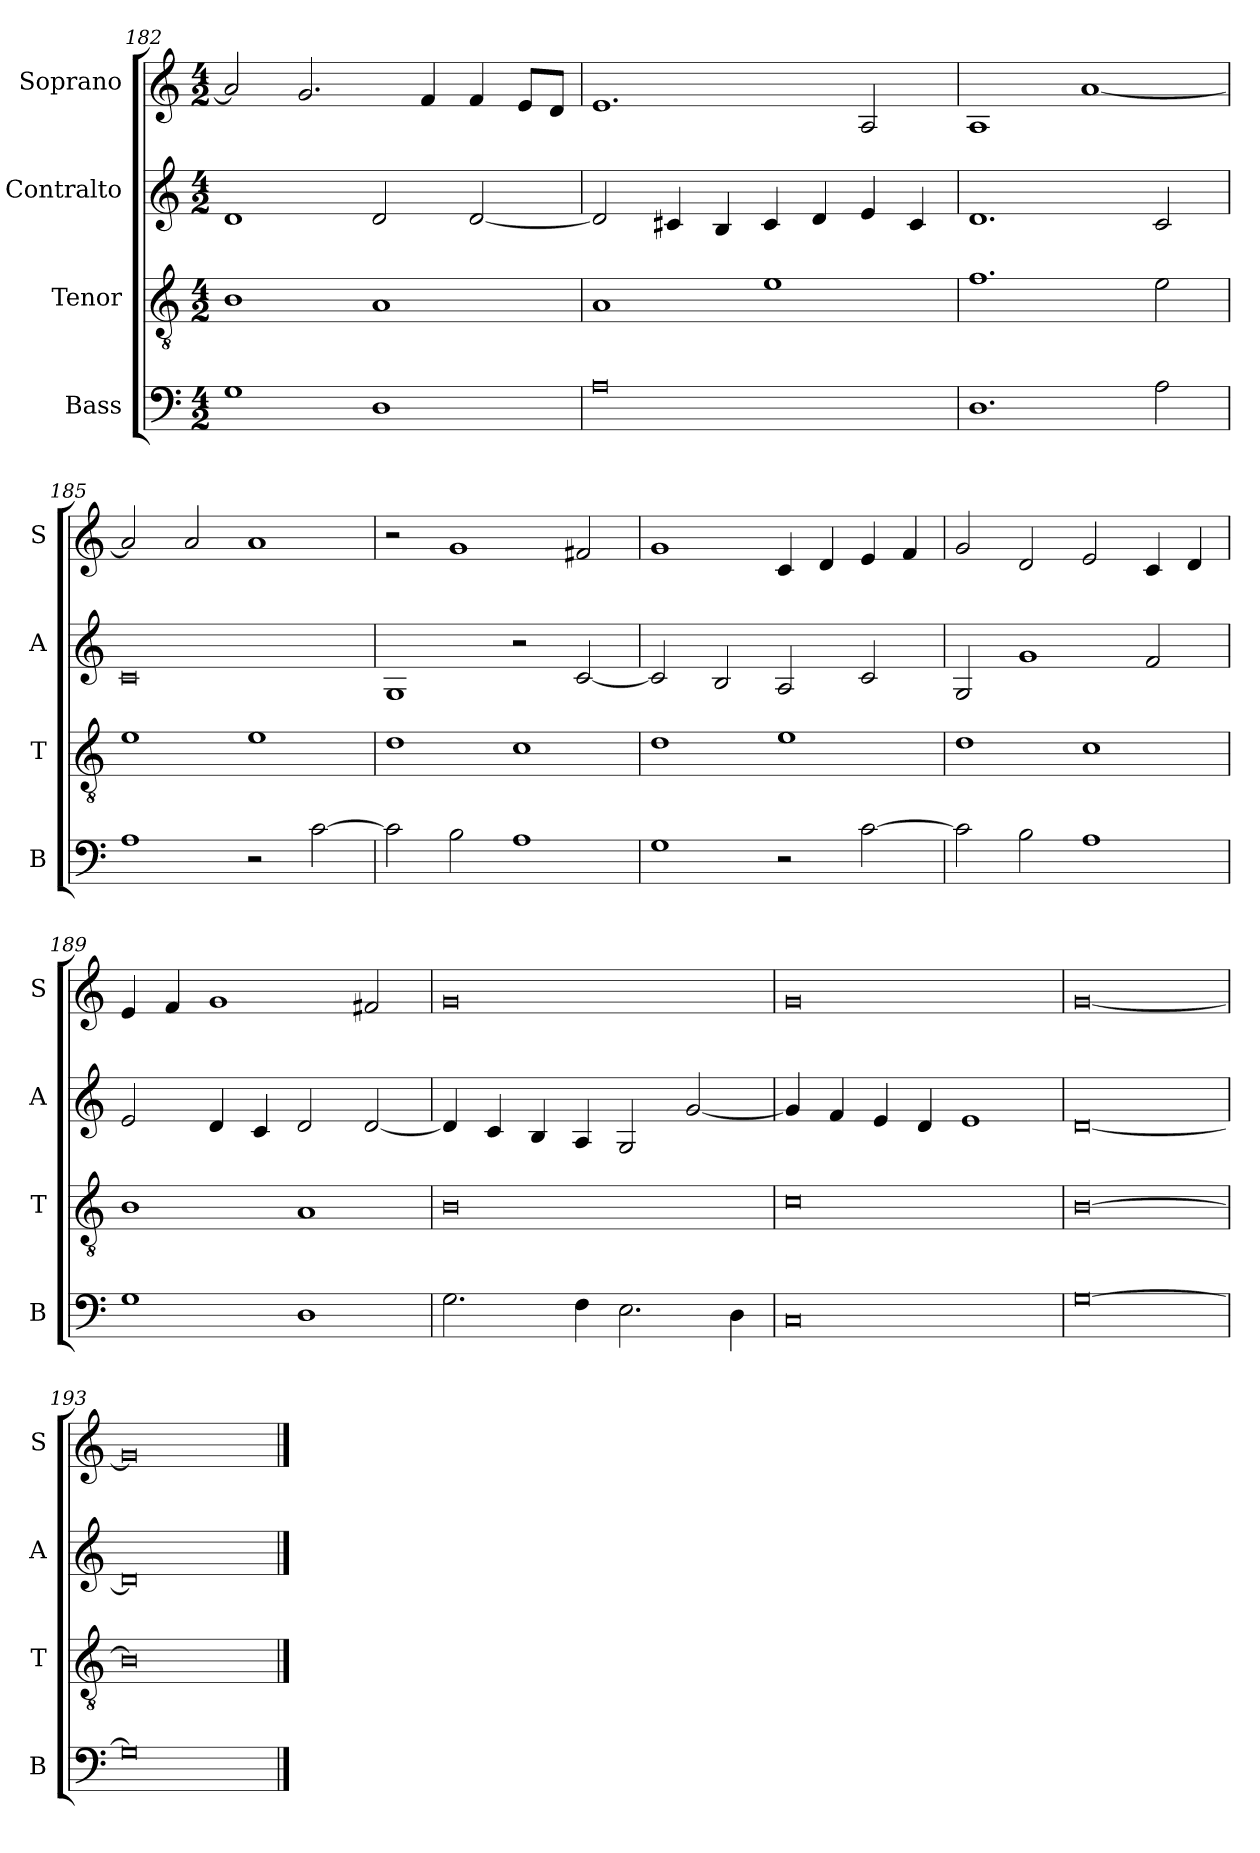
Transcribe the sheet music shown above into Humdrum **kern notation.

**kern	**kern	**kern	**kern
*part4	*part3	*part2	*part1
*staff4	*staff3	*staff2	*staff1
*I"Bass	*I"Tenor	*I"Contralto	*I"Soprano
*I'B	*I'T	*I'A	*I'S
*clefF4	*clefGv2	*clefG2	*clefG2
*k[]	*k[]	*k[]	*k[]
*G:mix	*G:mix	*G:mix	*G:mix
*M4/2	*M4/2	*M4/2	*M4/2
=182	=182	=182	=182
1G	1B	1d	2a]
.	.	.	2.g
1D	1A	2d	.
.	.	.	4f
.	.	[2d	4f
.	.	.	8e/L
.	.	.	8d/J
=183	=183	=183	=183
0A	1A	2d]	1.e
.	.	4c#X	.
.	.	4B	.
.	1e	4c#	.
.	.	4d	.
.	.	4e	2A
.	.	4c#	.
=184	=184	=184	=184
1.D	1.f	1.d	1A
.	.	.	[1a
2A	2e	2c	.
=185	=185	=185	=185
1A	1e	0c	2a]
.	.	.	2a
2r	1e	.	1a
[2c	.	.	.
=186	=186	=186	=186
2c]	1d	1G	2r
2B	.	.	1g
1A	1c	2r	.
.	.	[2c	2f#X
=187	=187	=187	=187
1G	1d	2c]	1g
.	.	2B	.
2r	1e	2A	4c
.	.	.	4d
[2c	.	2c	4e
.	.	.	4f
=188	=188	=188	=188
2c]	1d	2G	2g
2B	.	1g	2d
1A	1c	.	2e
.	.	2f	4c
.	.	.	4d
=189	=189	=189	=189
1G	1B	2e	4e
.	.	.	4f
.	.	4d	1g
.	.	4c	.
1D	1A	2d	.
.	.	[2d	2f#X
=190	=190	=190	=190
2.G	0B	4d]	0g
.	.	4c	.
.	.	4B	.
4F	.	4A	.
2.E	.	2G	.
.	.	[2g	.
4D	.	.	.
=191	=191	=191	=191
0C	0c	4g]	0g
.	.	4f	.
.	.	4e	.
.	.	4d	.
.	.	1e	.
=192	=192	=192	=192
[0G	[0B	[0d	[0g
=193	=193	=193	=193
0G]	0B]	0d]	0g]
==	==	==	==
*-	*-	*-	*-
